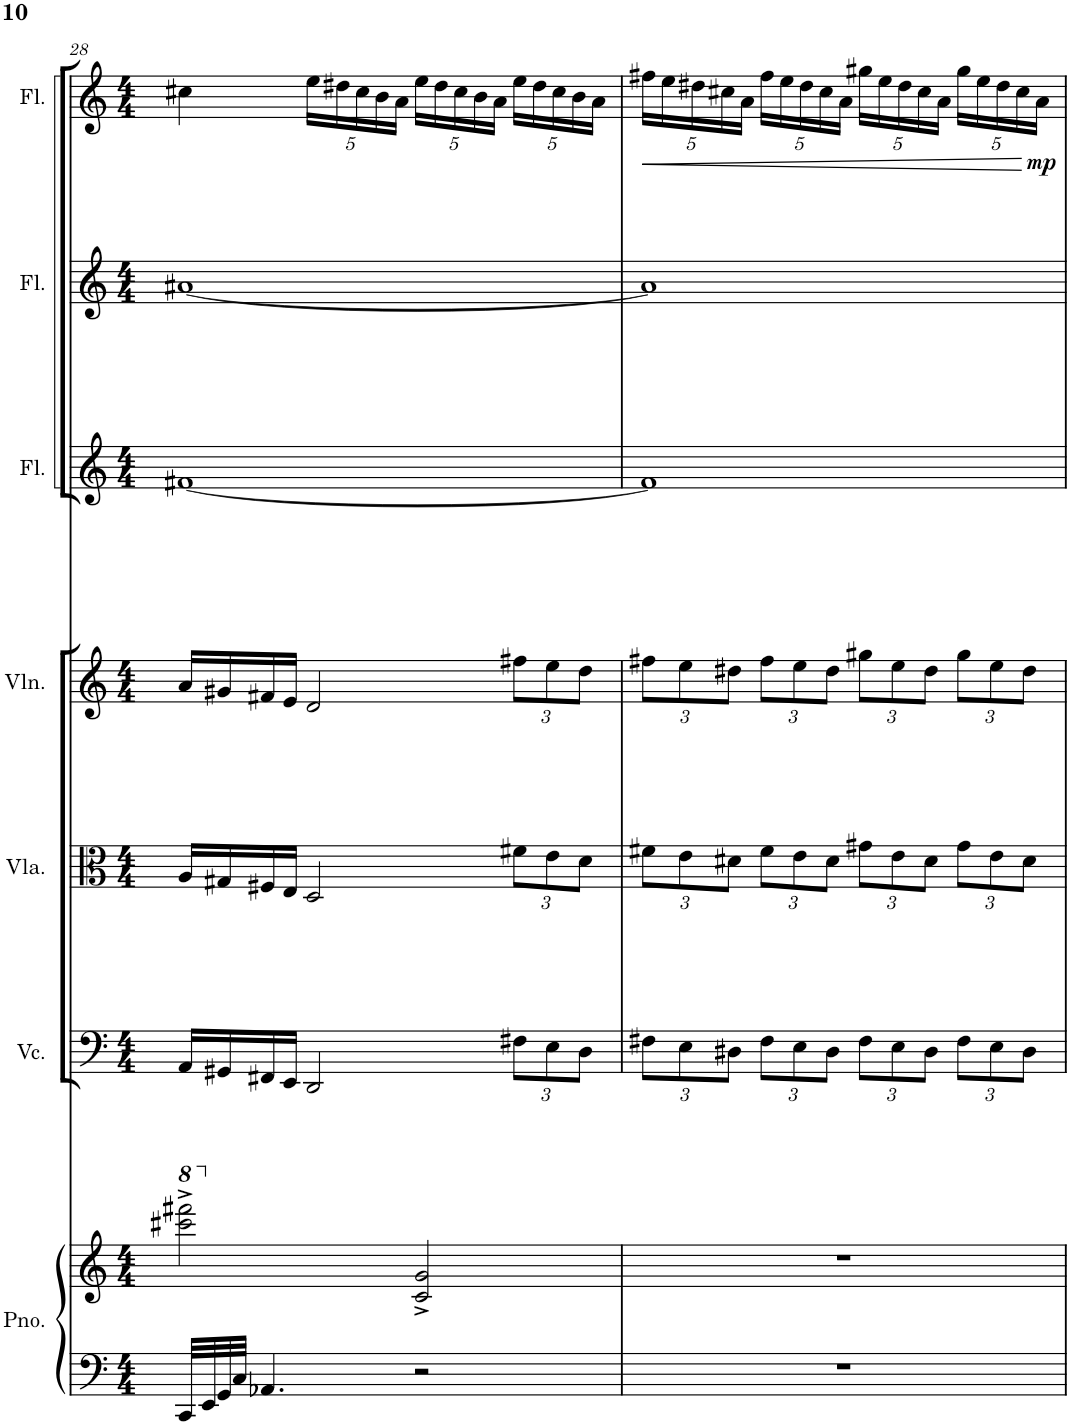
**kern	**kern	**kern	**kern	**kern	**kern	**kern	**kern	**dynam
*part7	*part7	*part6	*part5	*part4	*part3	*part2	*part1	*part1
*staff8	*staff7	*staff6	*staff5	*staff4	*staff3	*staff2	*staff1	*staff1
*I"Piano	*	*I"Violoncello	*I"Viola	*I"Violin	*I"Flute	*I"Flute	*I"Flute	*
*I'Pno.	*	*I'Vc.	*I'Vla.	*I'Vln.	*I'Fl.	*I'Fl.	*I'Fl.	*
!!LO:PB:g=z
*clefF4	*clefG2	*clefF4	*clefC3	*clefG2	*clefG2	*clefG2	*clefG2	*
*k[]	*k[]	*k[]	*k[]	*k[]	*k[]	*k[]	*k[]	*
*M4/4	*M4/4	*M4/4	*M4/4	*M4/4	*M4/4	*M4/4	*M4/4	*
*	*8va	*	*	*	*	*	*	*
=28	=28	=28	=28	=28	=28	=28	=28	=28
32CC/LLL	2cccc#X\^ 2ffff#X\^	16AA/LL	16A/LL	16a/LL	[1f#X	[1a#X	4cc#X\	.
32EE/	.	.	.	.	.	.	.	.
32GG/	.	16GG#X/	16G#X/	16g#X/	.	.	.	.
32C/JJJ	.	.	.	.	.	.	.	.
4.AA-X/	.	16FF#X/	16F#X/	16f#X/	.	.	.	.
.	.	16EE/JJ	16E/JJ	16e/JJ	.	.	.	.
*	*	*	*	*	*	*	*Xbrackettup	*
.	.	2DD/	2D/	2d/	.	.	20ee\LL	.
.	.	.	.	.	.	.	20dd#X\	.
.	.	.	.	.	.	.	20cc#\	.
.	.	.	.	.	.	.	20b\	.
.	.	.	.	.	.	.	20a\JJ	.
*	*X8va	*	*	*	*	*	*	*
2r	2c/^ 2g/^	.	.	.	.	.	20ee\LL	.
.	.	.	.	.	.	.	20dd#\	.
.	.	.	.	.	.	.	20cc#\	.
.	.	.	.	.	.	.	20b\	.
.	.	.	.	.	.	.	20a\JJ	.
*	*	*Xbrackettup	*Xbrackettup	*Xbrackettup	*	*	*	*
.	.	12F#X\L	12f#X\L	12ff#X\L	.	.	20ee\LL	.
.	.	.	.	.	.	.	20dd#\	.
.	.	12E\	12e\	12ee\	.	.	.	.
.	.	.	.	.	.	.	20cc#\	.
.	.	.	.	.	.	.	20b\	.
.	.	12D\J	12d\J	12dd\J	.	.	.	.
.	.	.	.	.	.	.	20a\JJ	.
=29	=29	=29	=29	=29	=29	=29	=29	=29
1r	1r	12F#X\L	12f#X\L	12ff#X\L	1f#]	1a#]	20ff#X\LL	.
.	.	.	.	.	.	.	20ee\	.
.	.	12E\	12e\	12ee\	.	.	.	.
.	.	.	.	.	.	.	20dd#X\	.
.	.	.	.	.	.	.	20cc#X\	.
.	.	12D#X\J	12d#X\J	12dd#X\J	.	.	.	.
.	.	.	.	.	.	.	20a\JJ	.
.	.	12F#\L	12f#\L	12ff#\L	.	.	20ff#\LL	.
.	.	.	.	.	.	.	20ee\	.
.	.	12E\	12e\	12ee\	.	.	.	.
.	.	.	.	.	.	.	20dd#\	.
.	.	.	.	.	.	.	20cc#\	.
.	.	12D#\J	12d#\J	12dd#\J	.	.	.	.
.	.	.	.	.	.	.	20a\JJ	.
.	.	12F#\L	12g#X\L	12gg#X\L	.	.	20gg#X\LL	.
.	.	.	.	.	.	.	20ee\	.
.	.	12E\	12e\	12ee\	.	.	.	.
.	.	.	.	.	.	.	20dd#\	.
.	.	.	.	.	.	.	20cc#\	.
.	.	12D#\J	12d#\J	12dd#\J	.	.	.	.
.	.	.	.	.	.	.	20a\JJ	.
.	.	12F#\L	12g#\L	12gg#\L	.	.	20gg#\LL	.
.	.	.	.	.	.	.	20ee\	.
.	.	12E\	12e\	12ee\	.	.	.	.
.	.	.	.	.	.	.	20dd#\	.
.	.	.	.	.	.	.	20cc#\	.
.	.	12D#\J	12d#\J	12dd#\J	.	.	.	.
!	!	!	!	!	!	!	!	!LO:DY:b
.	.	.	.	.	.	.	20a\JJ	mp
=	=	=	=	=	=	=	=	=
*-	*-	*-	*-	*-	*-	*-	*-	*-
